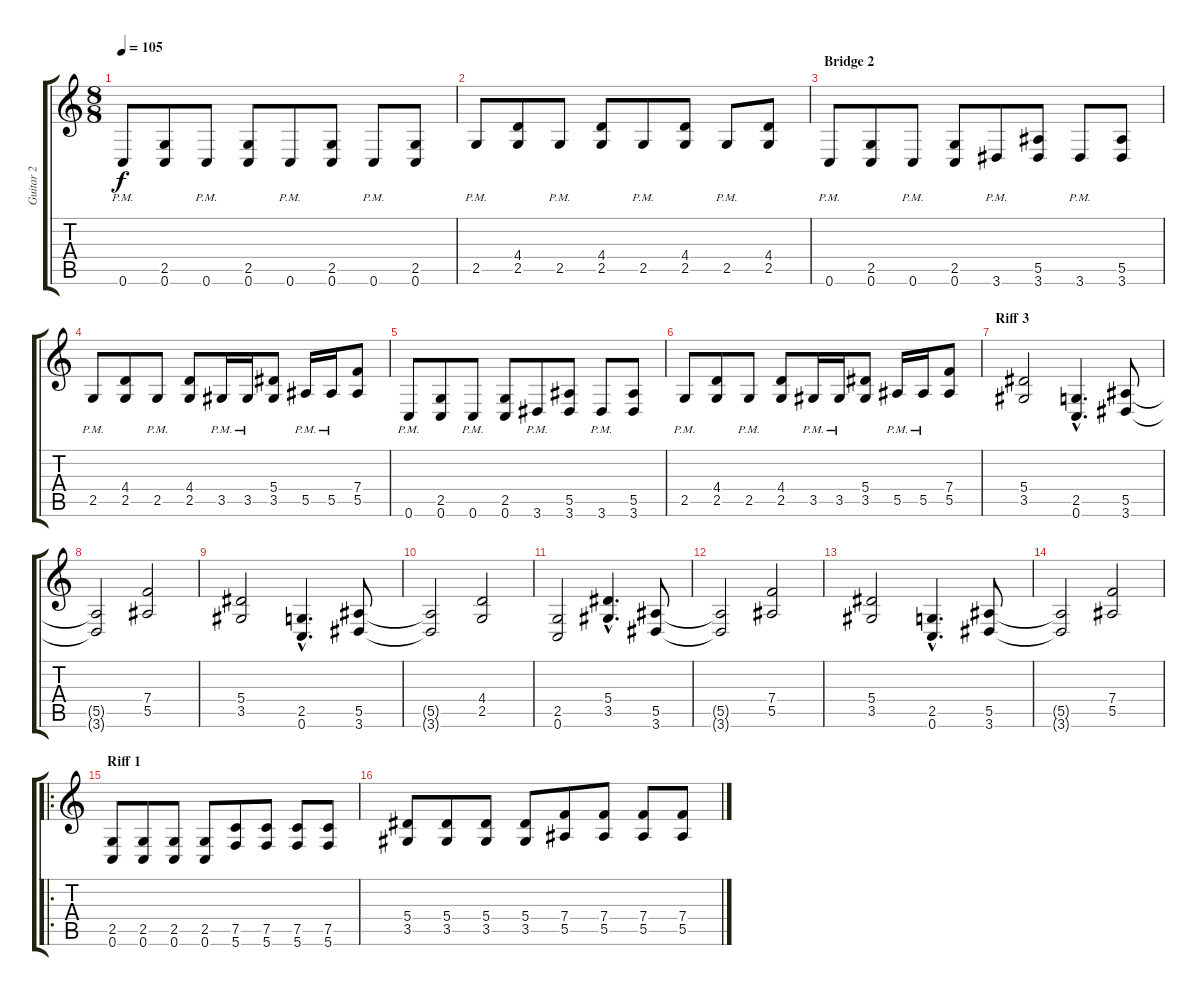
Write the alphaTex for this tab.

\track ("Guitar 2" "Guitar 2") {instrument distortionguitar}
\staff {score tabs}
\tuning (C4 G3 Eb3 Bb2 F2 C2) {hide}
\ts (8 8)
\tempo 105
\clef g2
\ks c
0.6{pm}.8{dy f} (2.5 0.6).8 0.6{pm}.8 (2.5 0.6).8 0.6{pm}.8 (2.5 0.6).8 0.6{pm}.8 (2.5 0.6).8 |
2.5{pm}.8 (4.4 2.5).8 2.5{pm}.8 (4.4 2.5).8 2.5{pm}.8 (4.4 2.5).8 2.5{pm}.8 (4.4 2.5).8 |
\section ("" "Bridge 2")
0.6{pm}.8 (2.5 0.6).8 0.6{pm}.8 (2.5 0.6).8 3.6{pm}.8 (5.5 3.6).8 3.6{pm}.8 (5.5 3.6).8 |
2.5{pm}.8 (4.4 2.5).8 2.5{pm}.8 (4.4 2.5).8 3.5{pm}.16 3.5{pm}.16 (5.4 3.5).8 5.5{pm}.16 5.5{pm}.16 (7.4 5.5).8 |
0.6{pm}.8 (2.5 0.6).8 0.6{pm}.8 (2.5 0.6).8 3.6{pm}.8 (5.5 3.6).8 3.6{pm}.8 (5.5 3.6).8 |
2.5{pm}.8 (4.4 2.5).8 2.5{pm}.8 (4.4 2.5).8 3.5{pm}.16 3.5{pm}.16 (5.4 3.5).8 5.5{pm}.16 5.5{pm}.16 (7.4 5.5).8 |
\section ("" "Riff 3")
(5.4 3.5).2 (2.5{hac} 0.6{hac}).4{d} (5.5 3.6).8 |
(5.5{t} 3.6{t}).2 (7.4 5.5).2 |
(5.4 3.5).2 (2.5{hac} 0.6{hac}).4{d} (5.5 3.6).8 |
(5.5{t} 3.6{t}).2 (4.4 2.5).2 |
(2.5 0.6).2 (5.4{hac} 3.5{hac}).4{d} (5.5 3.6).8 |
(5.5{t} 3.6{t}).2 (7.4 5.5).2 |
(5.4 3.5).2 (2.5{hac} 0.6{hac}).4{d} (5.5 3.6).8 |
(5.5{t} 3.6{t}).2 (7.4 5.5).2 |
\ro
\section ("" "Riff 1")
(2.5 0.6).8 (2.5 0.6).8 (2.5 0.6).8 (2.5 0.6).8 (7.5 5.6).8 (7.5 5.6).8 (7.5 5.6).8 (7.5 5.6).8 |
(5.4 3.5).8 (5.4 3.5).8 (5.4 3.5).8 (5.4 3.5).8 (7.4 5.5).8 (7.4 5.5).8 (7.4 5.5).8 (7.4 5.5).8
